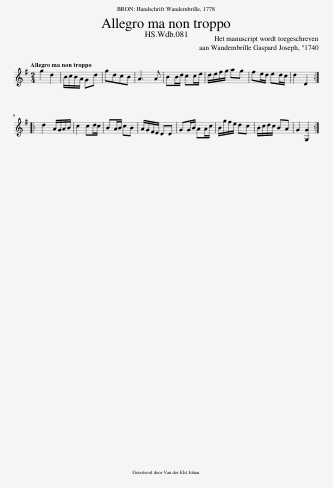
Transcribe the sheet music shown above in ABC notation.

X:1
L:1/8
Q:1/4=144
M:2/4
I:linebreak $
K:G
V:1 treble
V:1
 g2 d2 | B/c/B/A/ Gd | gdcB | A3 A | BB/d/ cc/e/ | %5
 d/e/f/g/ ag | fe/d/ ed/c/ | d2 D2 ::$ d2 A/G/A/B/ | c2 cd/c/ | %10
 BA/B/ cB | A/G/F/E/ DD | GG/B/ AA/c/ | B/g/f/e/ dc | B/c/d/c/ BA | %15
 G2 [G,G]2 :| %16
